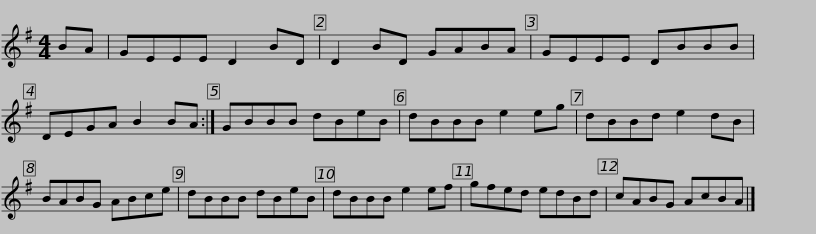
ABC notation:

X:1
L:1/8
M:4/4
I:linebreak $
K:G
V:1 treble
V:1
 BA | GEEE D2 BD | D2 BD GABA | GEEE DBBB | DEGA B2 BA :| %5
 GBBB dBeB |$ dBBB e2 eg | dBBd e2 dB | BABG ABce | dBBB dBeB | %10
 dBBB e2 ef | gfed edBd |$ cABG AcBA |] %13
